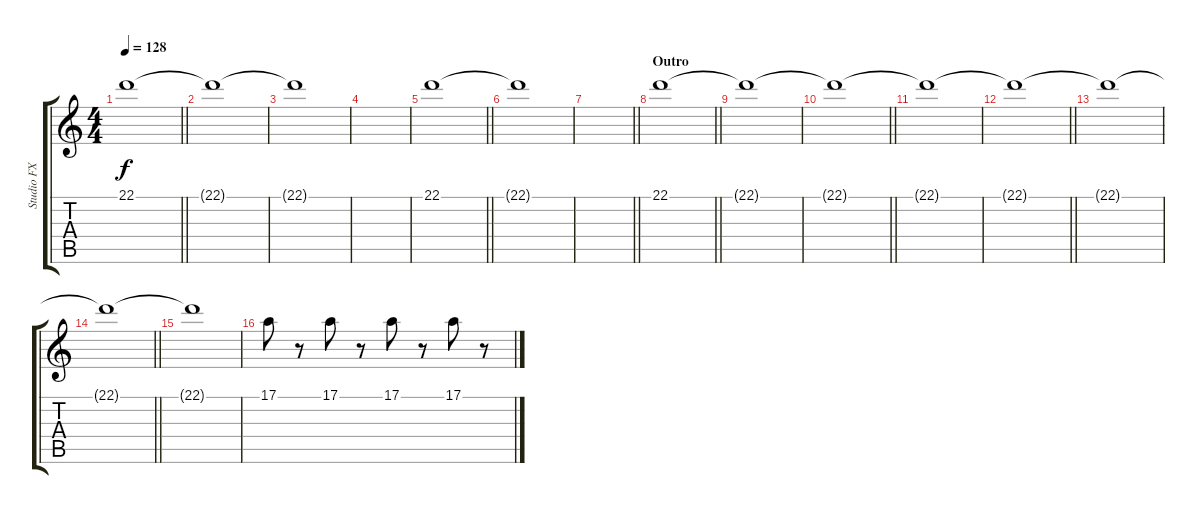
\track ("Studio FX" "Studio FX") {instrument stringensemble1}
\staff {score tabs}
\tuning (E4 B3 G3 D3 A2 D2) {hide}
\ts (4 4)
\tempo 128
\clef g2
\barLineRight lightlight
\ks c
22.1.1{dy f} |
22.1{t}.1 |
22.1{t}.1 |
|
\barLineRight lightlight
22.1.1 |
22.1{t}.1 |
\barLineRight lightlight
|
\section ("" "Outro")
\barLineRight lightlight
22.1.1 |
22.1{t}.1 |
\barLineRight lightlight
22.1{t}.1 |
22.1{t}.1 |
\barLineRight lightlight
22.1{t}.1 |
22.1{t}.1 |
\barLineRight lightlight
22.1{t}.1 |
22.1{t}.1 |
17.1.8 r.8 17.1.8 r.8 17.1.8 r.8 17.1.8 r.8
